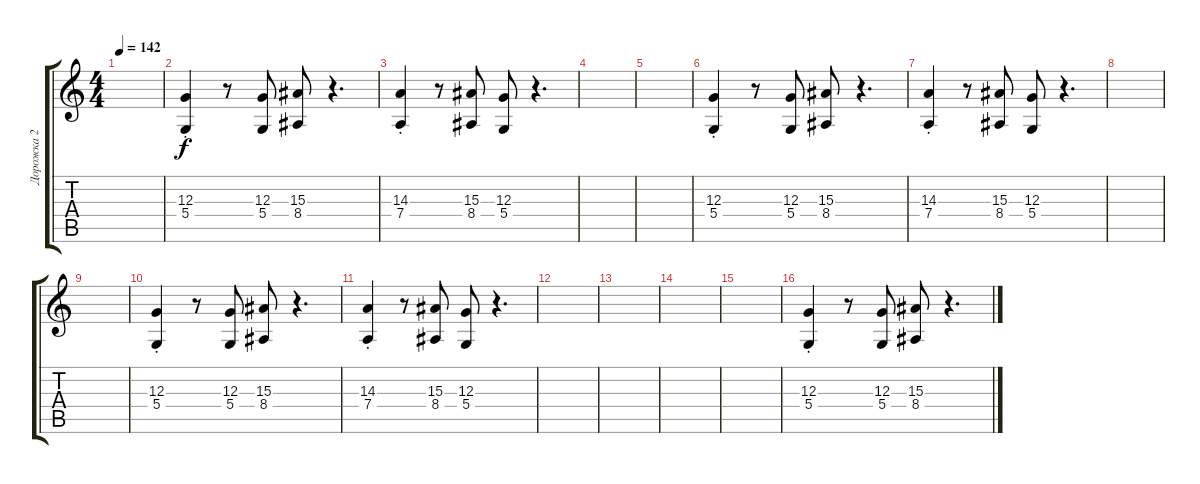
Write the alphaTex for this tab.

\track ("Дорожка 2" "Дорожка 2") {instrument stringensemble1}
\staff {score tabs}
\tuning (E4 B3 G3 D3 A2 E2) {hide}
\ts (4 4)
\tempo 142
\clef g2
\ks c
|
(12.3{st} 5.4{st}).4 r.8 (12.3 5.4).8 (15.3 8.4).8 r.4{d} |
(14.3{st} 7.4{st}).4 r.8 (15.3 8.4).8 (12.3 5.4).8 r.4{d} |
|
|
(12.3{st} 5.4{st}).4 r.8 (12.3 5.4).8 (15.3 8.4).8 r.4{d} |
(14.3{st} 7.4{st}).4 r.8 (15.3 8.4).8 (12.3 5.4).8 r.4{d} |
|
|
(12.3{st} 5.4{st}).4 r.8 (12.3 5.4).8 (15.3 8.4).8 r.4{d} |
(14.3{st} 7.4{st}).4 r.8 (15.3 8.4).8 (12.3 5.4).8 r.4{d} |
|
|
|
|
(12.3{st} 5.4{st}).4 r.8 (12.3 5.4).8 (15.3 8.4).8 r.4{d}
